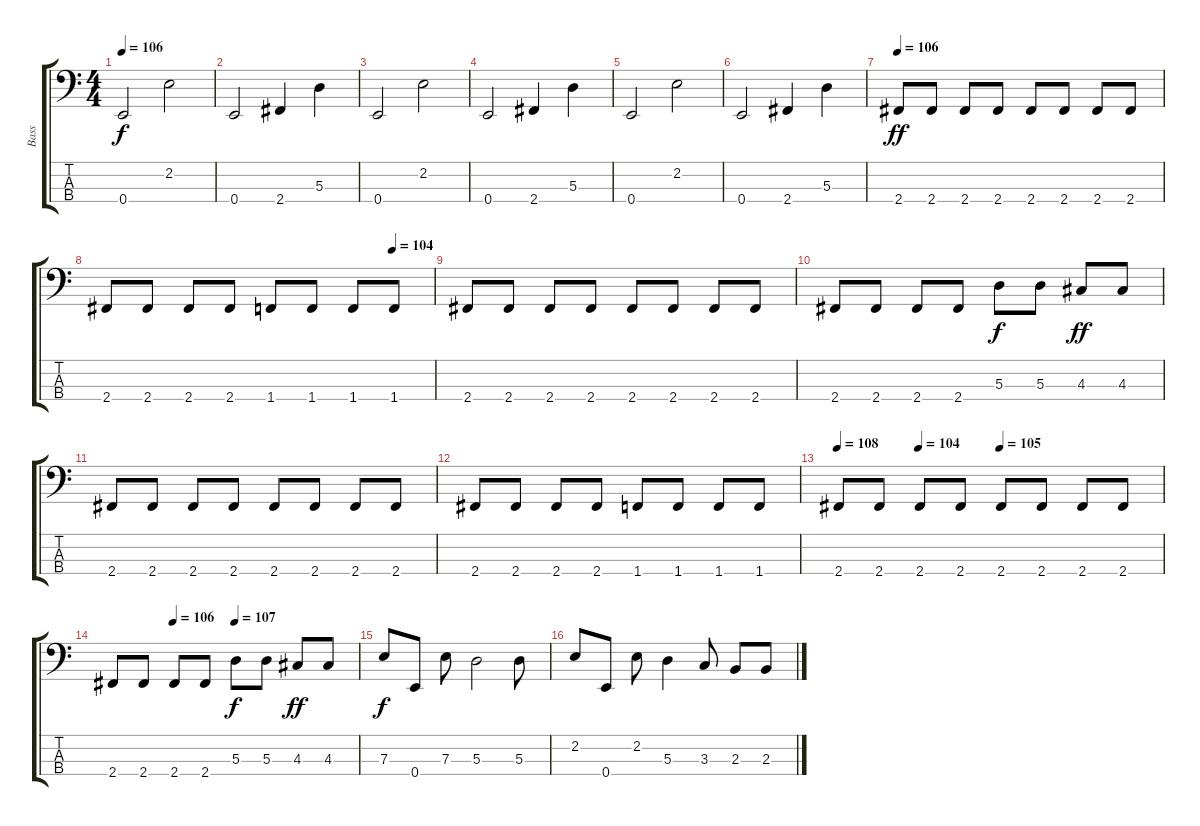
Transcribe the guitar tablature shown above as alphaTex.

\track ("Bass" "Bass") {instrument electricbasspick}
\staff {score tabs}
\tuning (G2 D2 A1 E1) {hide}
\ts (4 4)
\tempo 106
\clef f4
\ks c
0.4.2{dy f} 2.2.2 |
0.4.2 2.4.4 5.3.4 |
0.4.2 2.2.2 |
0.4.2 2.4.4 5.3.4 |
0.4.2 2.2.2 |
0.4.2 2.4.4 5.3.4 |
\tempo 106
2.4.8{dy ff} 2.4.8 2.4.8 2.4.8 2.4.8 2.4.8 2.4.8 2.4.8 |
\tempo (104 0.875)
2.4.8 2.4.8 2.4.8 2.4.8 1.4.8 1.4.8 1.4.8 1.4.8 |
2.4.8 2.4.8 2.4.8 2.4.8 2.4.8 2.4.8 2.4.8 2.4.8 |
2.4.8 2.4.8 2.4.8 2.4.8 5.3.8{dy f} 5.3.8 4.3.8{dy ff} 4.3.8 |
2.4.8 2.4.8 2.4.8 2.4.8 2.4.8 2.4.8 2.4.8 2.4.8 |
2.4.8 2.4.8 2.4.8 2.4.8 1.4.8 1.4.8 1.4.8 1.4.8 |
\tempo 108
\tempo (104 0.25)
\tempo (105 0.5)
2.4.8 2.4.8 2.4.8 2.4.8 2.4.8 2.4.8 2.4.8 2.4.8 |
\tempo (106 0.25)
\tempo (107 0.5)
2.4.8 2.4.8 2.4.8 2.4.8 5.3.8{dy f} 5.3.8 4.3.8{dy ff} 4.3.8 |
7.3.8{dy f} 0.4.8 7.3.8 5.3.2 5.3.8 |
2.2.8 0.4.8 2.2.8 5.3.4 3.3.8 2.3.8 2.3.8
